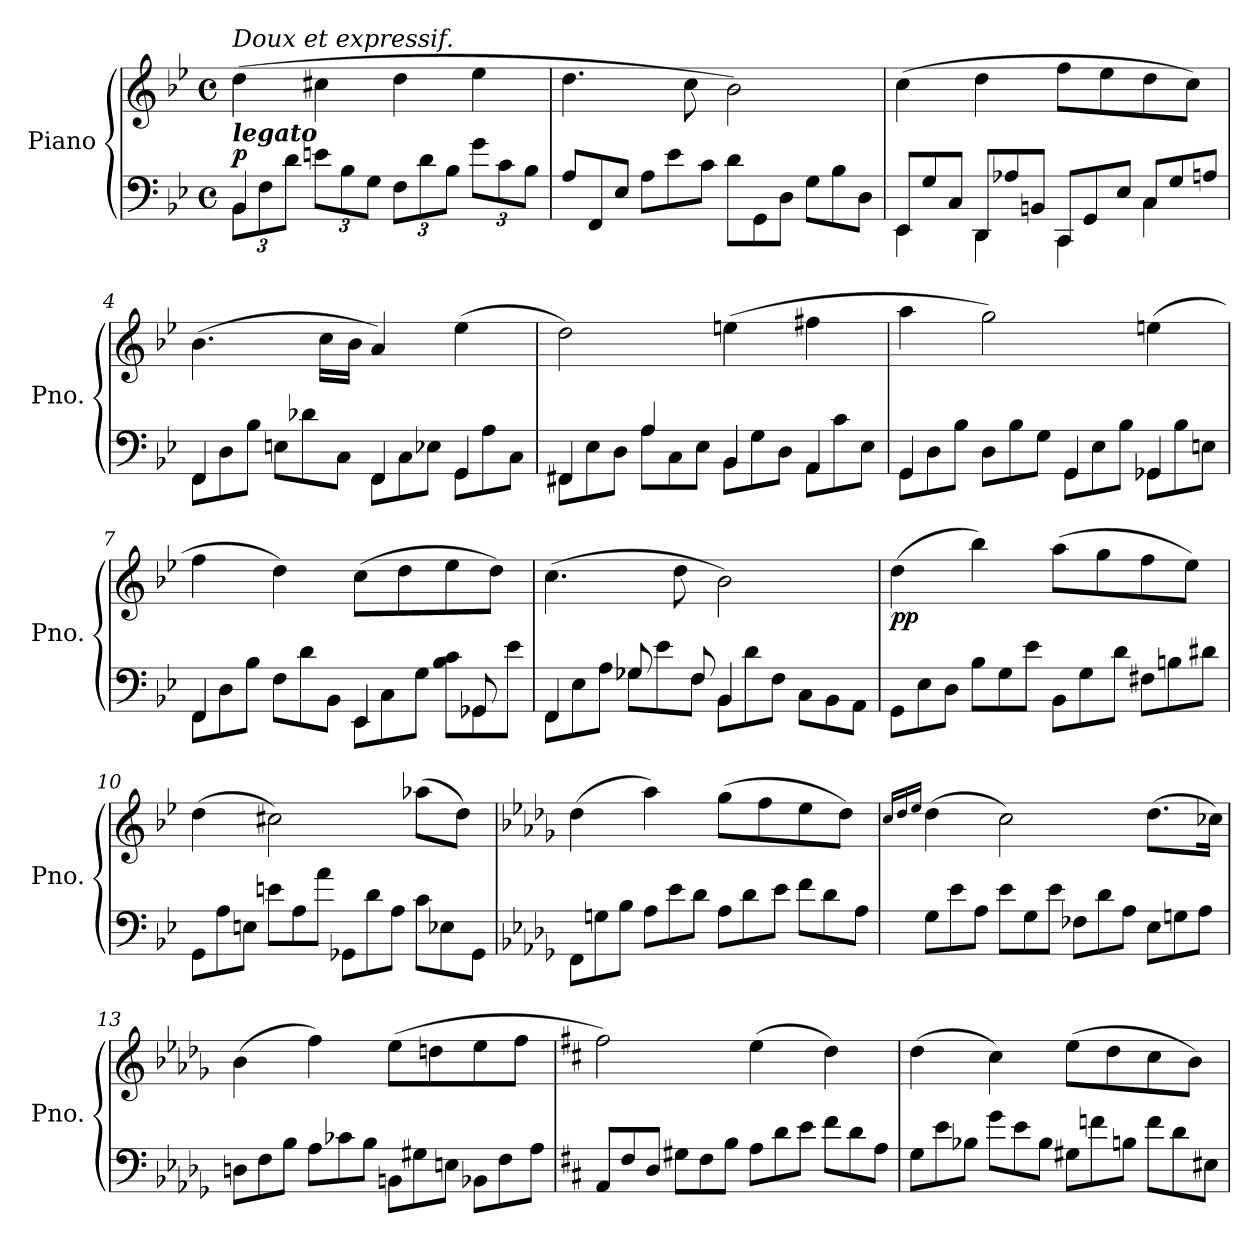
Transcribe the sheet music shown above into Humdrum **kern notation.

**kern	**kern	**dynam
*part1	*part1	*part1
*staff2	*staff1	*staff1/2
*I"Piano	*	*
*I'Pno.	*	*
*clefF4	*clefG2	*
*k[b-e-]	*k[b-e-]	*
*M4/4	*M4/4	*
*met(c)	*met(c)	*
*MM80	*MM80	*
*Xbrackettup	*	*
=1	=1	=1
*^	*	*
!	!	!LO:TX:a:i:t=Doux et expressif.	!
!LO:TX:a:Bi:t=legato	!	!	!
!	!	!	!LO:DY:a=2
12BB-\L	4BB-/	(4dd\	p
12F\	.	.	.
12d\J	.	.	.
12en\L	2.ryy	4cc#X\	.
12B-\	.	.	.
12G\J	.	.	.
12F\L	.	4dd\	.
12d\	.	.	.
12B-\J	.	.	.
12g\L	.	4ee-\	.
12c\	.	.	.
12B-\J	.	.	.
*v	*v	*	*
=2	=2	=2
*Xtuplet	*	*
12A/L	4.dd\	.
12FF/	.	.
12E-/J	.	.
12A\L	.	.
12e-\	.	.
.	8cc\	.
12c\J	.	.
12d\L	2b-\)	.
12GG\	.	.
12D\J	.	.
12G\L	.	.
12B-\	.	.
12D\J	.	.
=3	=3	=3
*^	*	*
12EE-/L	4EE-\	(4cc\	.
12G/	.	.	.
12C/J	.	.	.
12DD/L	4DD\	4dd\	.
12A-X/	.	.	.
12BBn/J	.	.	.
12CC/L	4CC\	8ff\L	.
12GG/	.	.	.
.	.	8ee-\	.
12E-/J	.	.	.
12C/L	4C\	8dd\	.
12G/	.	.	.
.	.	8cc\J)	.
12An/J	.	.	.
=4	=4	=4	=4
4FF/	12FF\L	(4.b-\	.
.	12D\	.	.
.	12B-\J	.	.
4ryy	12En\L	.	.
.	12d-X\	.	.
.	.	16cc\LL	.
.	12C\J	.	.
.	.	16b-\JJ	.
4FF/	12FF\L	4a/)	.
.	12C\	.	.
.	12E-X\J	.	.
4GG/	12GG\L	(4ee-\	.
.	12A\	.	.
.	12C\J	.	.
!!LO:LB:g=z
=5	=5	=5	=5
4FF#X/	12FF#\L	2dd\)	.
.	12E-\	.	.
.	12D\J	.	.
4A/	12A\L	.	.
.	12C\	.	.
.	12E-\J	.	.
4BB-/	12BB-\L	(4een\	.
.	12G\	.	.
.	12D\J	.	.
4AA/	12AA\L	4ff#X\	.
.	12c\	.	.
.	12E-\J	.	.
=6	=6	=6	=6
4GG/	12GG\L	4aa\	.
.	12D\	.	.
.	12B-\J	.	.
4ryy	12D\L	2gg\)	.
.	12B-\	.	.
.	12G\J	.	.
4GG/	12GG\L	.	.
.	12E-\	.	.
.	12B-\J	.	.
4GG-X/	12GG-\L	(4een\	.
.	12B-\	.	.
.	12En\J	.	.
=7	=7	=7	=7
4FF/	12FF\L	4ff\	.
.	12D\	.	.
.	12B-\J	.	.
4ryy	12F\L	4dd\)	.
.	12d\	.	.
.	12BB-\J	.	.
4EE-/	12EE-\L	(8cc\L	.
.	12C\	.	.
.	.	8dd\	.
.	12G\J	.	.
12ryy	12B-\ 12c\L	8ee-\	.
12GG-X/	12GG-\	.	.
.	.	8dd\J)	.
12ryy	12e-\J	.	.
=8	=8	=8	=8
4FF/	12FF\L	(4.cc\	.
.	12E-\	.	.
.	12A\J	.	.
12G-X/	12G-\L	.	.
12ryy	12e-\	.	.
.	.	8dd\	.
12F/	12F\J	.	.
4BB-/	12BB-\L	2b-\)	.
.	12d\	.	.
.	12F\J	.	.
4ryy	12C\L	.	.
.	12BB-\	.	.
.	12AA\J	.	.
!!LO:LB:g=z
=9	=9	=9	=9
!	!	!	!LO:DY:b
1ryy	12GG\L	(4dd\	pp
.	12E-\	.	.
.	12D\J	.	.
.	12B-\L	4bb-\)	.
.	12G\	.	.
.	12e-\J	.	.
.	12BB-\L	(8aa\L	.
.	12G\	.	.
.	.	8gg\	.
.	12d\J	.	.
.	12F#X\L	8ff\	.
.	12Bn\	.	.
.	.	8ee-\J)	.
.	12d#X\J	.	.
*v	*v	*	*
=10	=10	=10
12GG\L	(4dd\	.
12A\	.	.
12En\J	.	.
12en\L	2cc#X\)	.
12A\	.	.
12a\J	.	.
12GG-X\L	.	.
12d\	.	.
12A\J	.	.
12c\L	(8aa-X\L	.
12E-X\	.	.
.	8dd\J)	.
12GG-\J	.	.
=11	=11	=11
*k[b-e-a-d-g-]	*k[b-e-a-d-g-]	*
12FF\L	(4dd-\	.
12Gn\	.	.
12B-\J	.	.
12A-\L	4aa-\)	.
12e-\	.	.
12d-\J	.	.
12A-\L	(8gg-\L	.
12d-\	.	.
.	8ff\	.
12e-\J	.	.
12f\L	8ee-\	.
12d-\	.	.
.	8dd-\J)	.
12A-\J	.	.
!!LO:LB:g=z
=12	=12	=12
.	16qcc/LL	.
.	16qdd-/	.
.	16qee-/JJ	.
12G-\L	(4dd-\	.
12e-\	.	.
12A-\J	.	.
12e-\L	2cc\)	.
12G-\	.	.
12e-\J	.	.
12F-X\L	.	.
12d-\	.	.
12A-\J	.	.
12E-\L	(8.dd-\L	.
12Gn\	.	.
12A-\J	.	.
.	16cc-X\Jk)	.
=13	=13	=13
12Dn\L	(4b-\	.
12F\	.	.
12B-\J	.	.
12A-\L	4ff\)	.
12c-X\	.	.
12B-\J	.	.
12BBn\L	(8ee-\L	.
12G#X\	.	.
.	8ddn\	.
12En\J	.	.
12BB-X\L	8ee-\	.
12F\	.	.
.	8ff\J	.
12A-\J	.	.
=14	=14	=14
*k[f#c#]	*k[f#c#]	*
12AA/L	2ff#\)	.
12F#/	.	.
12D/J	.	.
12G#X\L	.	.
12F#\	.	.
12B\J	.	.
12A\L	(4ee\	.
12d\	.	.
12e\J	.	.
12f#\L	4dd\)	.
12d\	.	.
12A\J	.	.
!!LO:LB:g=z
=15	=15	=15
12G\L	(4dd\	.
12e\	.	.
12B-X\J	.	.
12g\L	4cc#\)	.
12e\	.	.
12B-\J	.	.
12G#X\L	(8ee\L	.
12fn\	.	.
.	8dd\	.
12Bn\J	.	.
12f\L	8cc#\	.
12d\	.	.
.	8b\J)	.
12E#X\J	.	.
=	=	=
*-	*-	*-
